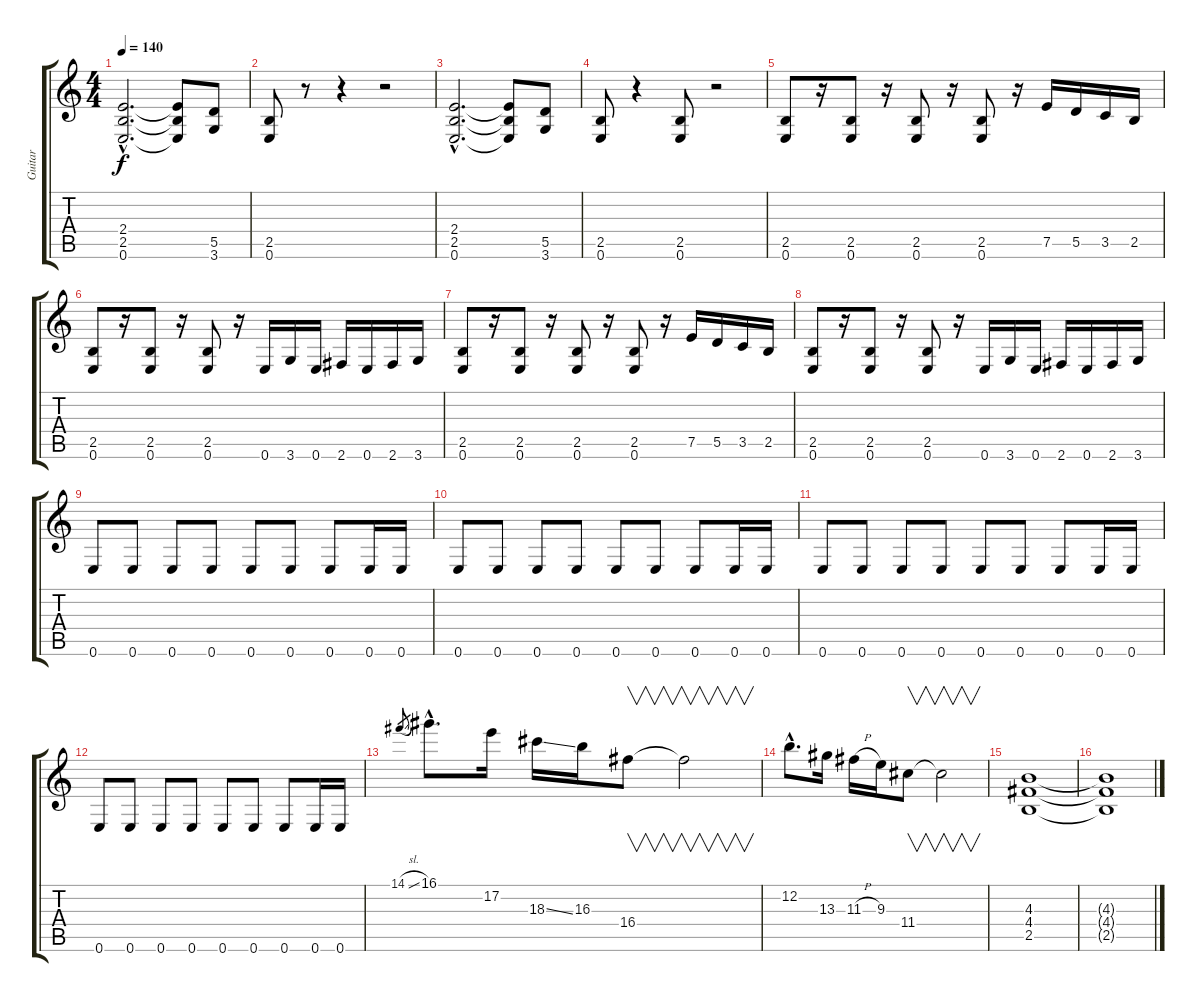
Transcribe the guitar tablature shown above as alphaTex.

\track ("Guitar" "Guitar") {instrument distortionguitar}
\staff {score tabs}
\tuning (E4 B3 G3 D3 A2 E2) {hide}
\ts (4 4)
\tempo 140
\clef g2
\ks c
(2.4{hac} 2.5{hac} 0.6{hac}).2{d dy f instrument distortionguitar} (2.4{t} 2.5{t} 0.6{t}).8 (5.5 3.6).8 |
(2.5 0.6).8 r.8 r.4 r.2 |
(2.4{hac} 2.5{hac} 0.6{hac}).2{d} (2.4{t} 2.5{t} 0.6{t}).8 (5.5 3.6).8 |
(2.5 0.6).8 r.4 (2.5 0.6).8 r.2 |
(2.5 0.6).8 r.16 (2.5 0.6).8 r.16 (2.5 0.6).8 r.16 (2.5 0.6).8 r.16 7.5.16 5.5.16 3.5.16 2.5.16 |
(2.5 0.6).8 r.16 (2.5 0.6).8 r.16 (2.5 0.6).8 r.16 0.6.16 3.6.16 0.6.16 2.6.16 0.6.16 2.6.16 3.6.16 |
(2.5 0.6).8 r.16 (2.5 0.6).8 r.16 (2.5 0.6).8 r.16 (2.5 0.6).8 r.16 7.5.16 5.5.16 3.5.16 2.5.16 |
(2.5 0.6).8 r.16 (2.5 0.6).8 r.16 (2.5 0.6).8 r.16 0.6.16 3.6.16 0.6.16 2.6.16 0.6.16 2.6.16 3.6.16 |
0.6.8 0.6.8 0.6.8 0.6.8 0.6.8 0.6.8 0.6.8 0.6.16 0.6.16 |
0.6.8 0.6.8 0.6.8 0.6.8 0.6.8 0.6.8 0.6.8 0.6.16 0.6.16 |
0.6.8 0.6.8 0.6.8 0.6.8 0.6.8 0.6.8 0.6.8 0.6.16 0.6.16 |
0.6.8 0.6.8 0.6.8 0.6.8 0.6.8 0.6.8 0.6.8 0.6.16 0.6.16 |
14.1{sl}.8{gr} 16.1{hac}.8{d} 17.2.16 18.3{ss}.16 16.3.16 16.4.8{v} 16.4{t}.2{v} |
12.2{hac}.8{d} 13.3.16 11.3{h}.16 9.3.16 11.4.8{v} 11.4{t}.2{v} |
(4.3 4.4 2.5).1{balance 8} |
(4.3{t} 4.4{t} 2.5{t}).1
